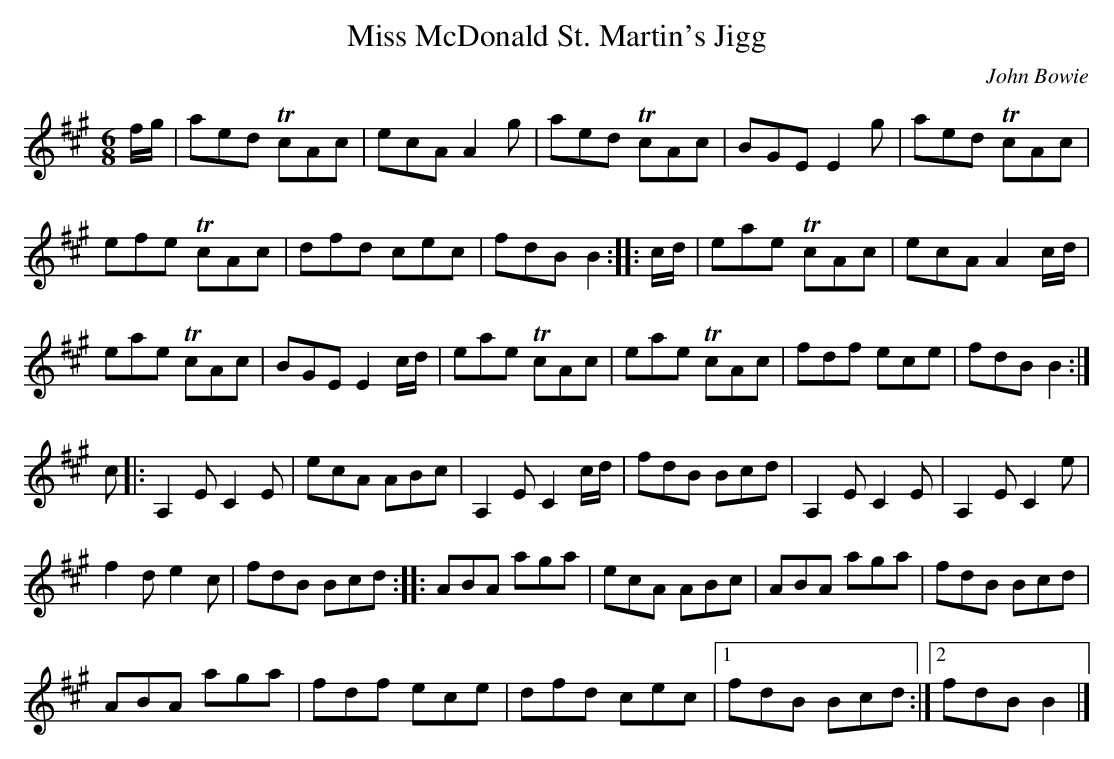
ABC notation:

X:1
T:Miss McDonald St. Martin's Jigg
C: John Bowie
M:6/8
K:A
f/g/|aed TcAc|ecAA2g|aed TcAc|BGEE2g|aed TcAc|
efe TcAc|dfd cec|fdBB2:||:c/d/|eae TcAc|ecAA2c/d/|
eae TcAc|BGEE2c/d/|eae TcAc|eae TcAc|fdf ece|fdBB2:|
c|:A,2EC2E|ecA ABc|A,2EC2c/d/|fdB Bcd|A,2EC2E|A,2EC2e|
f2de2c|fdB Bcd:||:ABA aga|ecA ABc|ABA aga|fdB Bcd|
ABA aga|fdf ece|dfd cec|1fdB Bcd:|2fdBB2|]
